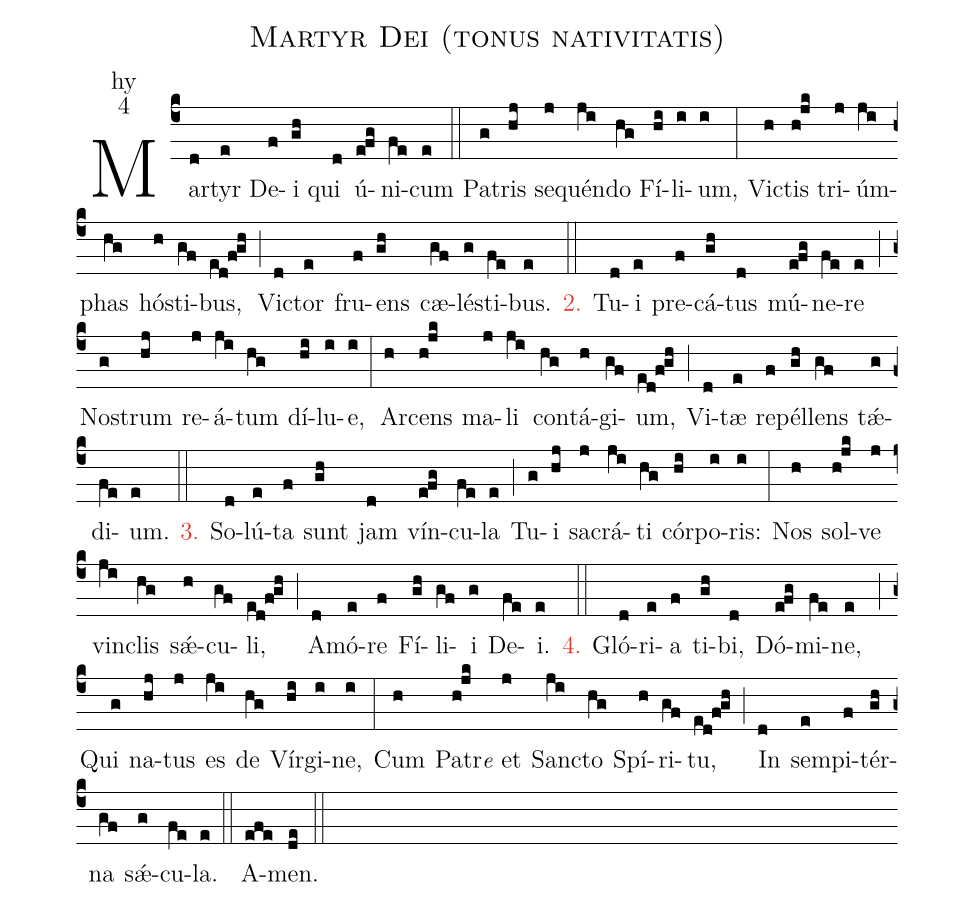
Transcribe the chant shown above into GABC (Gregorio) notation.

name: Martyr Dei (tonus nativitatis);
office-part: hy;
mode:4;
%%
(c4) Mar(d)tyr(e) De(f)i(gh) qui(d) ú(e!fg)ni(fe)cum(e) (::)
Pa(g)tris(hj) se(j)quén(ji)do(hg) Fí(hi)li(i)um,(i) (:)
Vi(h)ctis(h!jk) tri(j)úm(ji)phas(hg) hó(h)sti(gf)bus,(ed!f!gh) (;)
Vi(d)ctor(e) fru(f)ens(gh) cæ(gf)lé(g)sti(fe)bus.(e) (::)

<c>2.</c> Tu(d)i(e) pre(f)cá(gh)tus(d) mú(e!fg)ne(fe)re(e) (;)
No(g)strum(hj) re(j)á(ji)tum(hg) dí(hi)lu(i)e,(i) (:)
Ar(h)cens(h!jk) ma(j)li(ji) con(hg)tá(h)gi(gf)um,(ed!f!gh) (;)
Vi(d)tæ(e) re(f)pél(gh)lens(gf) tǽ(g)di(fe)um.(e) (::)

<c>3.</c> So(d)lú(e)ta(f) sunt(gh) jam(d) vín(e!fg)cu(fe)la(e) (;)
Tu(g)i(hj) sa(j)crá(ji)ti(hg) cór(hi)po(i)ris:(i) (:)
Nos(h) sol(h!jk)ve(j) vin(ji)clis(hg) sǽ(h)cu(gf)li,(ed!f!gh) (;)
A(d)mó(e)re(f) Fí(gh)li(gf)i(g) De(fe)i.(e) (::)

<c>4.</c> Gló(d)ri(e)a(f) ti(gh)bi,(d) Dó(e!fg)mi(fe)ne,(e) (;)
Qui(g) na(hj)tus(j) es(ji) de(hg) Vír(hi)gi(i)ne,(i) (:)
Cum(h) Pa(h!jk)tr<e>e</e> et(j) Sanc(ji)to(hg) Spí(h)ri(gf)tu,(ed!f!gh) (;)
In(d) sem(e)pi(f)tér(gh)na(gf) sǽ(g)cu(fe)la.(e) (::)

A(efe)men.(de) (::)
